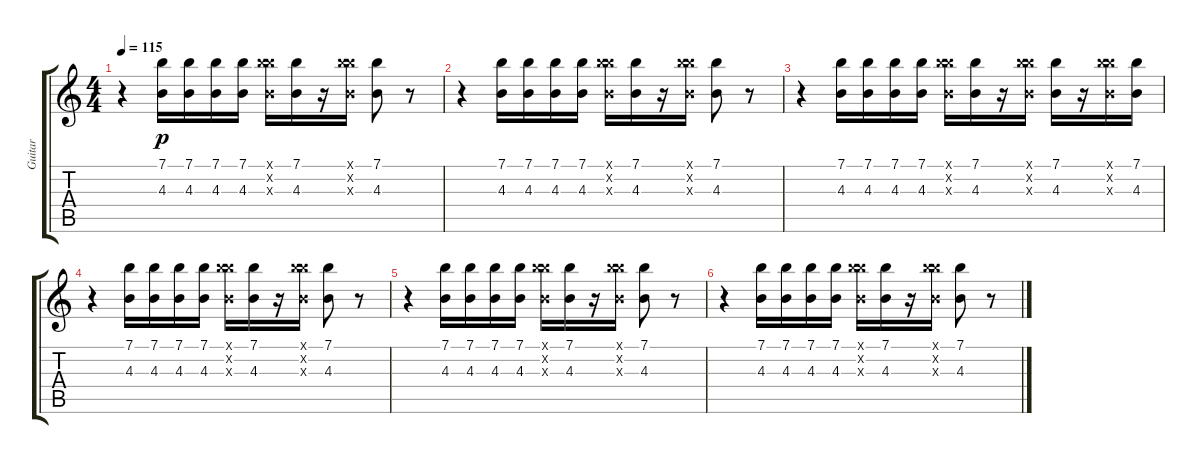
\track ("Guitar" "Guitar") {instrument acousticguitarsteel}
\staff {score tabs}
\tuning (E4 B3 G3 D3 A2 E2) {hide}
\ts (4 4)
\tempo 115
\clef g2
\ks c
r.4{dy p} (7.1 4.3).16 (7.1 4.3).16 (7.1 4.3).16 (7.1 4.3).16 (7.1{x} 12.2{x} 4.3{x}).16 (7.1 4.3).16 r.16 (7.1{x} 12.2{x} 4.3{x}).16 (7.1 4.3).8 r.8 |
r.4 (7.1 4.3).16 (7.1 4.3).16 (7.1 4.3).16 (7.1 4.3).16 (7.1{x} 12.2{x} 4.3{x}).16 (7.1 4.3).16 r.16 (7.1{x} 12.2{x} 4.3{x}).16 (7.1 4.3).8 r.8 |
r.4 (7.1 4.3).16 (7.1 4.3).16 (7.1 4.3).16 (7.1 4.3).16 (7.1{x} 12.2{x} 4.3{x}).16 (7.1 4.3).16 r.16 (7.1{x} 12.2{x} 4.3{x}).16 (7.1 4.3).16 r.16 (7.1{x} 12.2{x} 4.3{x}).16 (7.1 4.3).16 |
r.4 (7.1 4.3).16 (7.1 4.3).16 (7.1 4.3).16 (7.1 4.3).16 (7.1{x} 12.2{x} 4.3{x}).16 (7.1 4.3).16 r.16 (7.1{x} 12.2{x} 4.3{x}).16 (7.1 4.3).8 r.8 |
r.4 (7.1 4.3).16 (7.1 4.3).16 (7.1 4.3).16 (7.1 4.3).16 (7.1{x} 12.2{x} 4.3{x}).16 (7.1 4.3).16 r.16 (7.1{x} 12.2{x} 4.3{x}).16 (7.1 4.3).8 r.8 |
r.4 (7.1 4.3).16 (7.1 4.3).16 (7.1 4.3).16 (7.1 4.3).16 (7.1{x} 12.2{x} 4.3{x}).16 (7.1 4.3).16 r.16 (7.1{x} 12.2{x} 4.3{x}).16 (7.1 4.3).8 r.8
